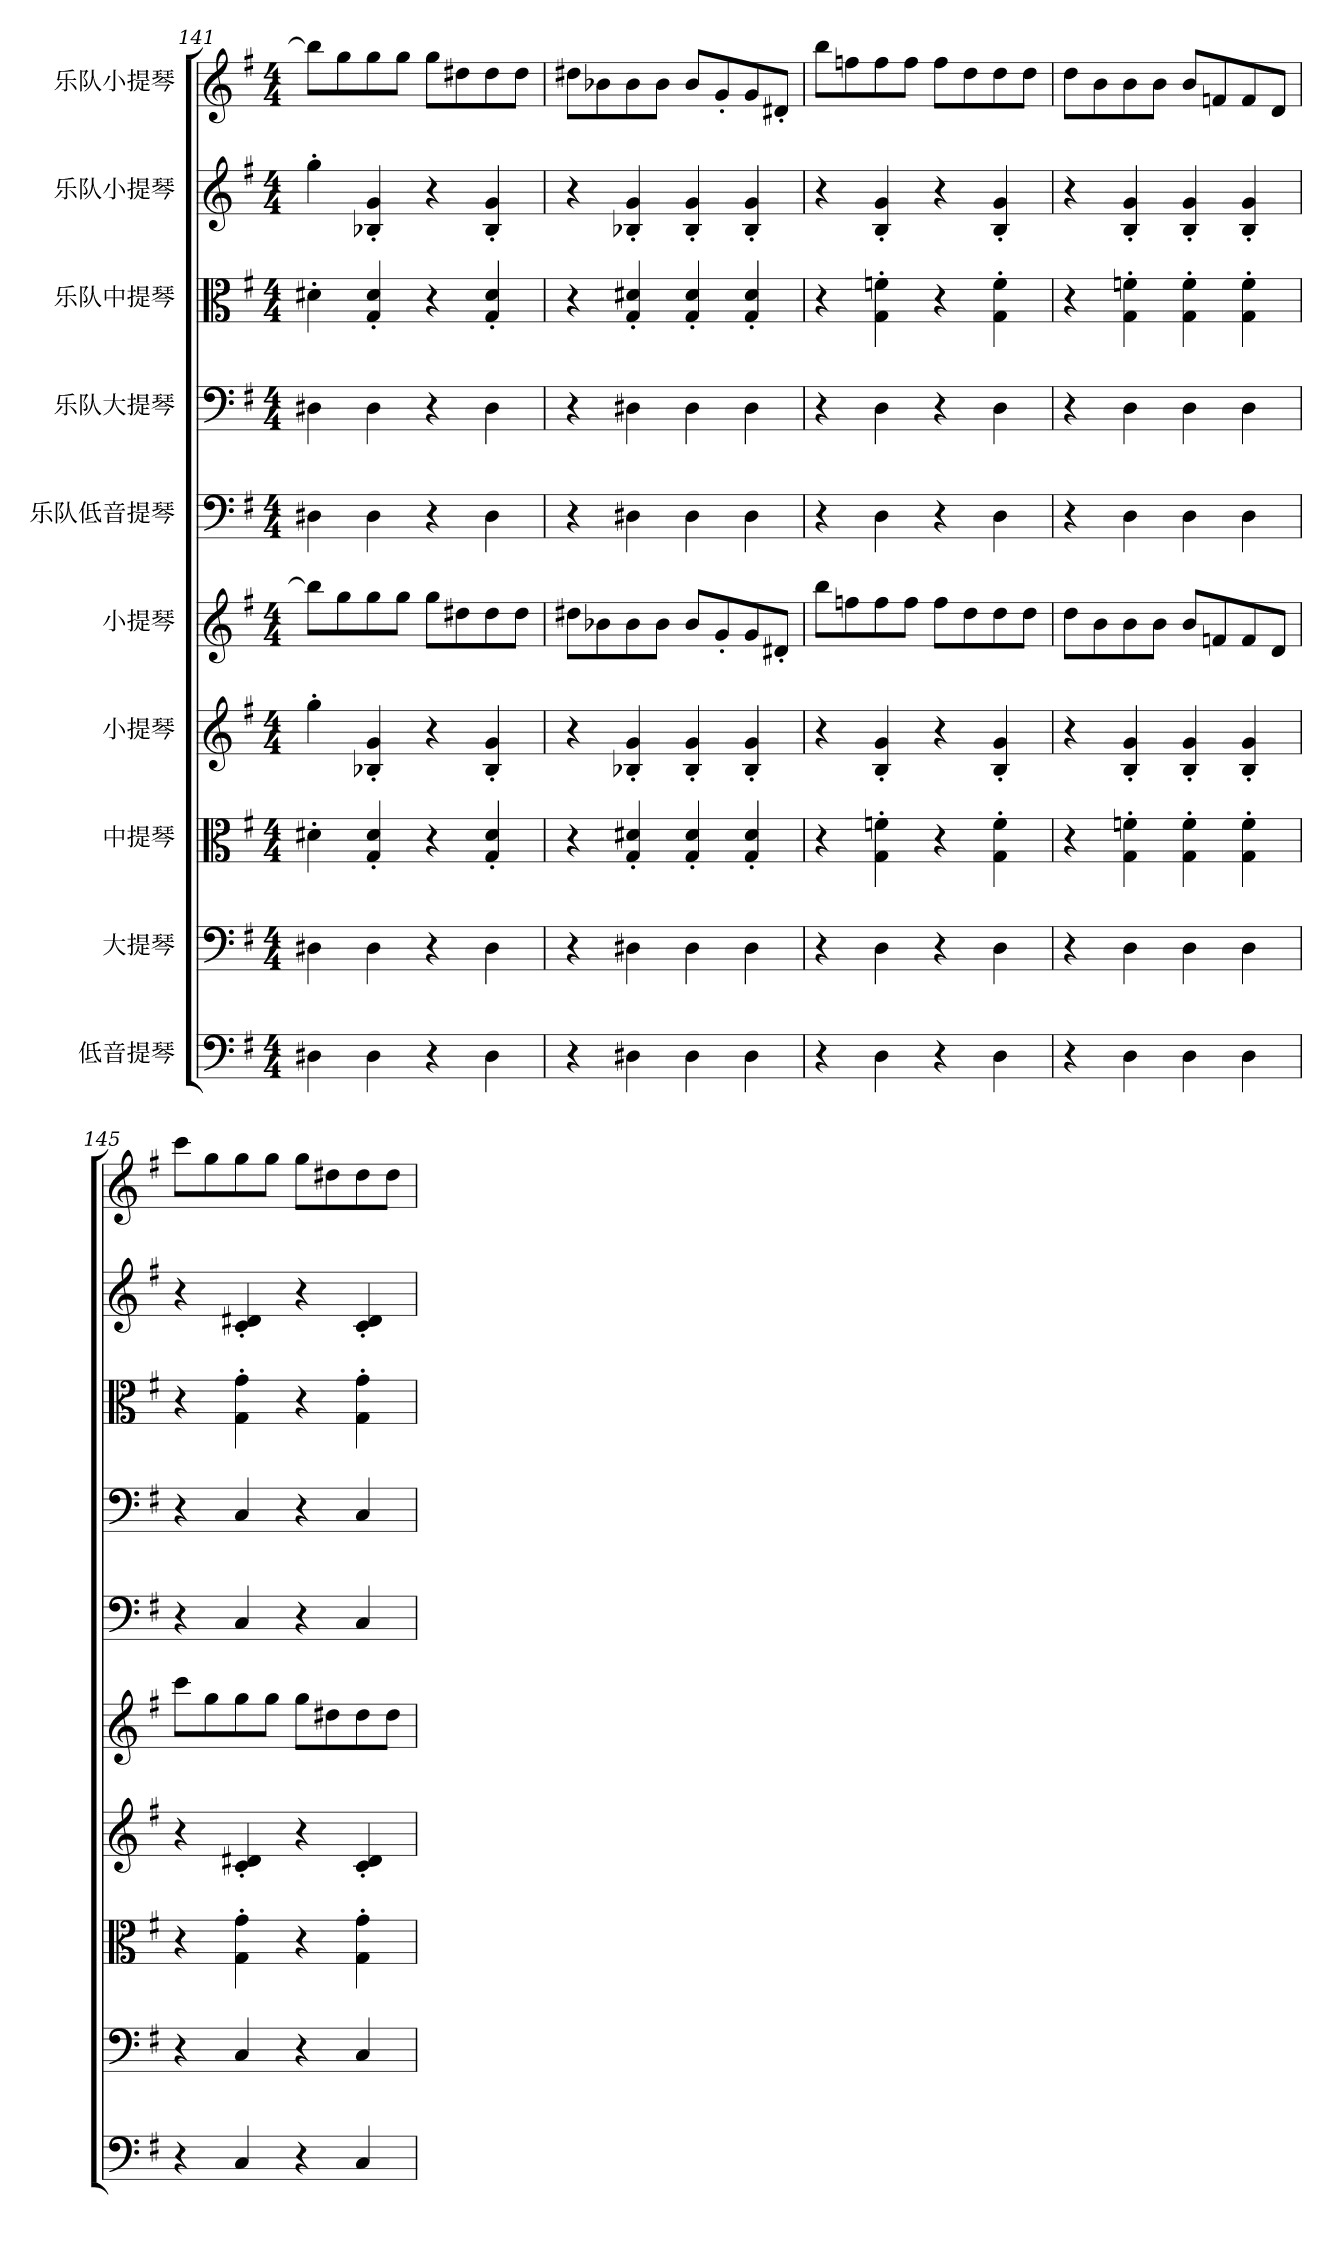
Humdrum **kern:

**kern	**kern	**kern	**kern	**kern	**kern	**kern	**kern	**kern	**kern
*part10	*part9	*part8	*part7	*part6	*part5	*part4	*part3	*part2	*part1
*staff10	*staff9	*staff8	*staff7	*staff6	*staff5	*staff4	*staff3	*staff2	*staff1
*I"低音提琴	*I"大提琴	*I"中提琴	*I"小提琴	*I"小提琴	*I"乐队低音提琴	*I"乐队大提琴	*I"乐队中提琴	*I"乐队小提琴	*I"乐队小提琴
*clefF4	*clefF4	*clefC3	*clefG2	*clefG2	*clefF4	*clefF4	*clefC3	*clefG2	*clefG2
*ITrd7c12	*	*	*	*	*ITrd7c12	*	*	*	*
*k[f#]	*k[f#]	*k[f#]	*k[f#]	*k[f#]	*k[f#]	*k[f#]	*k[f#]	*k[f#]	*k[f#]
*M4/4	*M4/4	*M4/4	*M4/4	*M4/4	*M4/4	*M4/4	*M4/4	*M4/4	*M4/4
*MM228	*MM228	*MM228	*MM228	*MM228	*MM228	*MM228	*MM228	*MM228	*MM228
=141	=141	=141	=141	=141	=141	=141	=141	=141	=141
4DD#X\	4D#X\	4d#X'\	4gg'\	8bb-\L]	4DD#X\	4D#X\	4d#X'\	4gg'\	8bb-\L]
.	.	.	.	8gg\	.	.	.	.	8gg\
4DD#\	4D#\	4G/' 4d#/'	4B-X/' 4g/'	8gg\	4DD#\	4D#\	4G/' 4d#/'	4B-X/' 4g/'	8gg\
.	.	.	.	8gg\J	.	.	.	.	8gg\J
4r	4r	4r	4r	8gg\L	4r	4r	4r	4r	8gg\L
.	.	.	.	8dd#X\	.	.	.	.	8dd#X\
4DD#\	4D#\	4G/' 4d#/'	4B-/' 4g/'	8dd#\	4DD#\	4D#\	4G/' 4d#/'	4B-/' 4g/'	8dd#\
.	.	.	.	8dd#\J	.	.	.	.	8dd#\J
=142	=142	=142	=142	=142	=142	=142	=142	=142	=142
4r	4r	4r	4r	8dd#X\L	4r	4r	4r	4r	8dd#X\L
.	.	.	.	8b-X\	.	.	.	.	8b-X\
4DD#X\	4D#X\	4G/' 4d#X/'	4B-X/' 4g/'	8b-\	4DD#X\	4D#X\	4G/' 4d#X/'	4B-X/' 4g/'	8b-\
.	.	.	.	8b-\J	.	.	.	.	8b-\J
4DD#\	4D#\	4G/' 4d#/'	4B-/' 4g/'	8b-/L	4DD#\	4D#\	4G/' 4d#/'	4B-/' 4g/'	8b-/L
.	.	.	.	8g'/	.	.	.	.	8g'/
4DD#\	4D#\	4G/' 4d#/'	4B-/' 4g/'	8g/	4DD#\	4D#\	4G/' 4d#/'	4B-/' 4g/'	8g/
.	.	.	.	8d#X'/J	.	.	.	.	8d#X'/J
=143	=143	=143	=143	=143	=143	=143	=143	=143	=143
4r	4r	4r	4r	8bb\L	4r	4r	4r	4r	8bb\L
.	.	.	.	8ffn\	.	.	.	.	8ffn\
4DD\	4D\	4G\' 4fn\'	4B/' 4g/'	8ff\	4DD\	4D\	4G\' 4fn\'	4B/' 4g/'	8ff\
.	.	.	.	8ff\J	.	.	.	.	8ff\J
4r	4r	4r	4r	8ff\L	4r	4r	4r	4r	8ff\L
.	.	.	.	8dd\	.	.	.	.	8dd\
4DD\	4D\	4G\' 4f\'	4B/' 4g/'	8dd\	4DD\	4D\	4G\' 4f\'	4B/' 4g/'	8dd\
.	.	.	.	8dd\J	.	.	.	.	8dd\J
!!LO:PB:g=z
=144	=144	=144	=144	=144	=144	=144	=144	=144	=144
4r	4r	4r	4r	8dd\L	4r	4r	4r	4r	8dd\L
.	.	.	.	8b\	.	.	.	.	8b\
4DD\	4D\	4G\' 4fn\'	4B/' 4g/'	8b\	4DD\	4D\	4G\' 4fn\'	4B/' 4g/'	8b\
.	.	.	.	8b\J	.	.	.	.	8b\J
4DD\	4D\	4G\' 4f\'	4B/' 4g/'	8b/L	4DD\	4D\	4G\' 4f\'	4B/' 4g/'	8b/L
.	.	.	.	8fn/	.	.	.	.	8fn/
4DD\	4D\	4G\' 4f\'	4B/' 4g/'	8f/	4DD\	4D\	4G\' 4f\'	4B/' 4g/'	8f/
.	.	.	.	8d/J	.	.	.	.	8d/J
=145	=145	=145	=145	=145	=145	=145	=145	=145	=145
4r	4r	4r	4r	8ccc\L	4r	4r	4r	4r	8ccc\L
.	.	.	.	8gg\	.	.	.	.	8gg\
4CC/	4C/	4G\' 4g\'	4c/' 4d#X/'	8gg\	4CC/	4C/	4G\' 4g\'	4c/' 4d#X/'	8gg\
.	.	.	.	8gg\J	.	.	.	.	8gg\J
4r	4r	4r	4r	8gg\L	4r	4r	4r	4r	8gg\L
.	.	.	.	8dd#X\	.	.	.	.	8dd#X\
4CC/	4C/	4G\' 4g\'	4c/' 4d#/'	8dd#\	4CC/	4C/	4G\' 4g\'	4c/' 4d#/'	8dd#\
.	.	.	.	8dd#\J	.	.	.	.	8dd#\J
=	=	=	=	=	=	=	=	=	=
*-	*-	*-	*-	*-	*-	*-	*-	*-	*-
